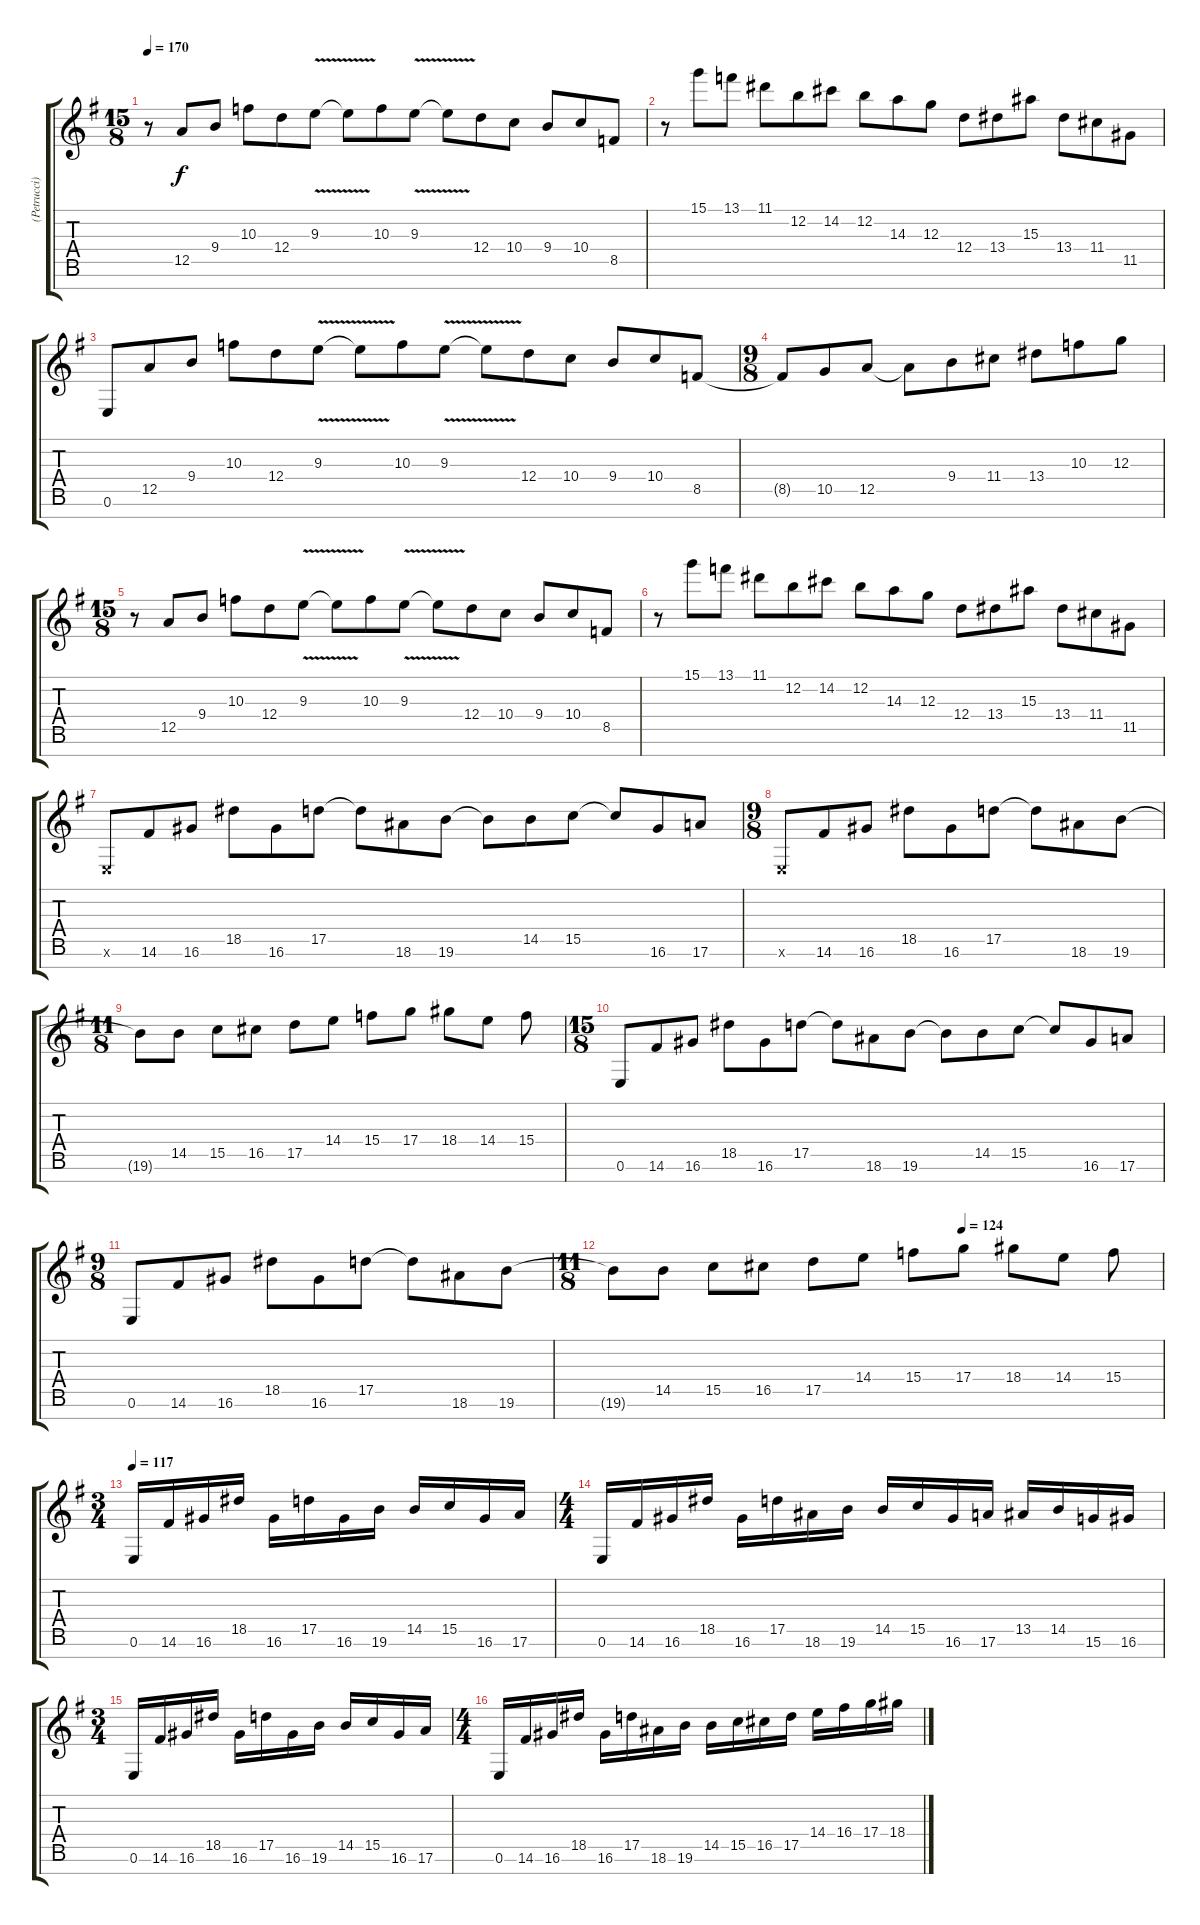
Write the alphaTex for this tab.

\track ("(Petrucci) Elec. Gtr. 2" "(Petrucci)") {instrument distortionguitar}
\staff {score tabs}
\tuning (E4 B3 G3 D3 A2 E2 B1) {hide}
\ts (15 8)
\tempo 170
\clef g2
\ks eminor
r.8{dy f} 12.5.8 9.4.8 10.3.8 12.4.8 9.3{v}.8 9.3{t}.8 10.3.8 9.3{v}.8 9.3{t}.8 12.4.8 10.4.8 9.4.8 10.4.8 8.5.8 |
r.8 15.1.8 13.1.8 11.1.8 12.2.8 14.2.8 12.2.8 14.3.8 12.3.8 12.4.8 13.4.8 15.3.8 13.4.8 11.4.8 11.5.8 |
\ks g
0.6.8 12.5.8 9.4.8 10.3.8 12.4.8 9.3{v}.8 9.3{t}.8 10.3.8 9.3{v}.8 9.3{t}.8 12.4.8 10.4.8 9.4.8 10.4.8 8.5.8 |
\ts (9 8)
8.5{t}.8 10.5.8 12.5.8 12.5{t}.8 9.4.8 11.4.8 13.4.8 10.3.8 12.3.8 |
\ts (15 8)
\ks eminor
r.8 12.5.8 9.4.8 10.3.8 12.4.8 9.3{v}.8 9.3{t}.8 10.3.8 9.3{v}.8 9.3{t}.8 12.4.8 10.4.8 9.4.8 10.4.8 8.5.8 |
r.8 15.1.8 13.1.8 11.1.8 12.2.8 14.2.8 12.2.8 14.3.8 12.3.8 12.4.8 13.4.8 15.3.8 13.4.8 11.4.8 11.5.8 |
0.6{x}.8 14.6.8 16.6.8 18.5.8 16.6.8 17.5.8 17.5{t}.8 18.6.8 19.6.8 19.6{t}.8 14.5.8 15.5.8 15.5{t}.8 16.6.8 17.6.8 |
\ts (9 8)
0.6{x}.8 14.6.8 16.6.8 18.5.8 16.6.8 17.5.8 17.5{t}.8 18.6.8 19.6.8 |
\ts (11 8)
19.6{t}.8 14.5.8 15.5.8 16.5.8 17.5.8 14.4.8 15.4.8 17.4.8 18.4.8 14.4.8 15.4.8 |
\ts (15 8)
0.6.8 14.6.8 16.6.8 18.5.8 16.6.8 17.5.8 17.5{t}.8 18.6.8 19.6.8 19.6{t}.8 14.5.8 15.5.8 15.5{t}.8 16.6.8 17.6.8 |
\ts (9 8)
0.6.8 14.6.8 16.6.8 18.5.8 16.6.8 17.5.8 17.5{t}.8 18.6.8 19.6.8 |
\ts (11 8)
\tempo (124 0.6363636363636364)
19.6{t}.8 14.5.8 15.5.8 16.5.8 17.5.8 14.4.8 15.4.8 17.4.8 18.4.8 14.4.8 15.4.8 |
\ts (3 4)
\tempo 117
0.6.16 14.6.16 16.6.16 18.5.16 16.6.16 17.5.16 16.6.16 19.6.16 14.5.16 15.5.16 16.6.16 17.6.16 |
\ts (4 4)
0.6.16 14.6.16 16.6.16 18.5.16 16.6.16 17.5.16 18.6.16 19.6.16 14.5.16 15.5.16 16.6.16 17.6.16 13.5.16 14.5.16 15.6.16 16.6.16 |
\ts (3 4)
0.6.16 14.6.16 16.6.16 18.5.16 16.6.16 17.5.16 16.6.16 19.6.16 14.5.16 15.5.16 16.6.16 17.6.16 |
\ts (4 4)
0.6.16 14.6.16 16.6.16 18.5.16 16.6.16 17.5.16 18.6.16 19.6.16 14.5.16 15.5.16 16.5.16 17.5.16 14.4.16 16.4.16 17.4.16 18.4.16
